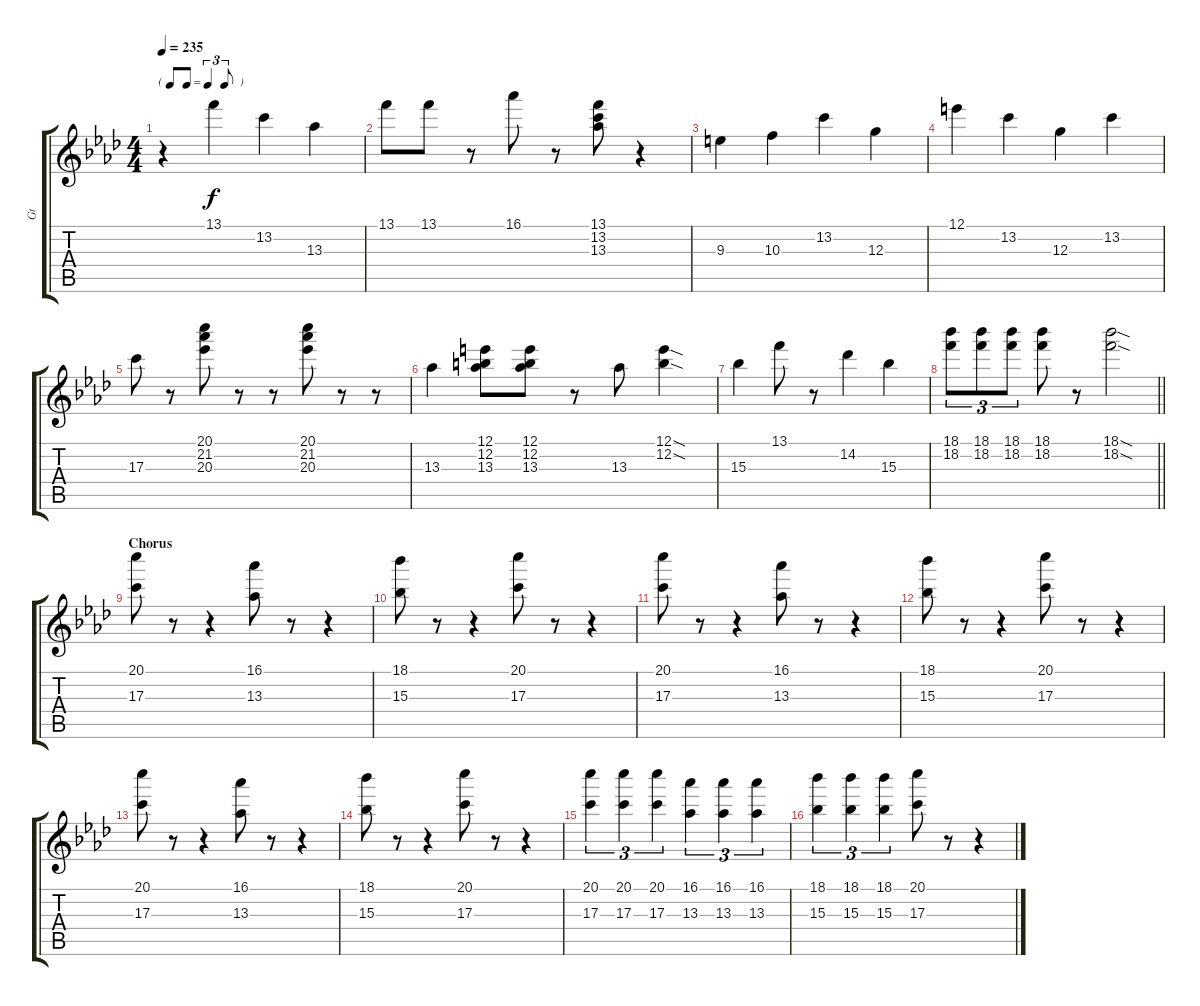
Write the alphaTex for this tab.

\track ("Gt" "Gt") {instrument acousticguitarnylon}
\staff {score tabs}
\tuning (E4 B3 G3 D3 A2 E2) {hide}
\ts (4 4)
\tf triplet8th
\tempo 235
\clef g2
\ks ab
r.4{dy f} 13.1.4 13.2.4 13.3.4 |
13.1.8 13.1.8 r.8 16.1.8 r.8 (13.1 13.2 13.3).8 r.4 |
9.3.4 10.3.4 13.2.4 12.3.4 |
12.1.4 13.2.4 12.3.4 13.2.4 |
17.3.8 r.8 (20.1 21.2 20.3).8 r.8 r.8 (20.1 21.2 20.3).8 r.8 r.8 |
13.3.4 (12.1 12.2 13.3).8 (12.1 12.2 13.3).8 r.8 13.3.8 (12.1{sod} 12.2{sod}).4 |
15.3.4 13.1.8 r.8 14.2.4 15.3.4 |
\barLineRight lightlight
(18.1 18.2).8{tu (3 2)} (18.1 18.2).8{tu (3 2)} (18.1 18.2).8{tu (3 2)} (18.1 18.2).8 r.8 (18.1{sod} 18.2{sod}).2 |
\section ("" "Chorus")
(20.1 17.3).8{volume 11 instrument overdrivenguitar} r.8 r.4 (16.1 13.3).8 r.8 r.4 |
(18.1 15.3).8 r.8 r.4 (20.1 17.3).8 r.8 r.4 |
(20.1 17.3).8 r.8 r.4 (16.1 13.3).8 r.8 r.4 |
(18.1 15.3).8 r.8 r.4 (20.1 17.3).8 r.8 r.4 |
(20.1 17.3).8 r.8 r.4 (16.1 13.3).8 r.8 r.4 |
(18.1 15.3).8 r.8 r.4 (20.1 17.3).8 r.8 r.4 |
(20.1 17.3).4{tu (3 2)} (20.1 17.3).4{tu (3 2)} (20.1 17.3).4{tu (3 2)} (16.1 13.3).4{tu (3 2)} (16.1 13.3).4{tu (3 2)} (16.1 13.3).4{tu (3 2)} |
(18.1 15.3).4{tu (3 2)} (18.1 15.3).4{tu (3 2)} (18.1 15.3).4{tu (3 2)} (20.1 17.3).8 r.8 r.4
